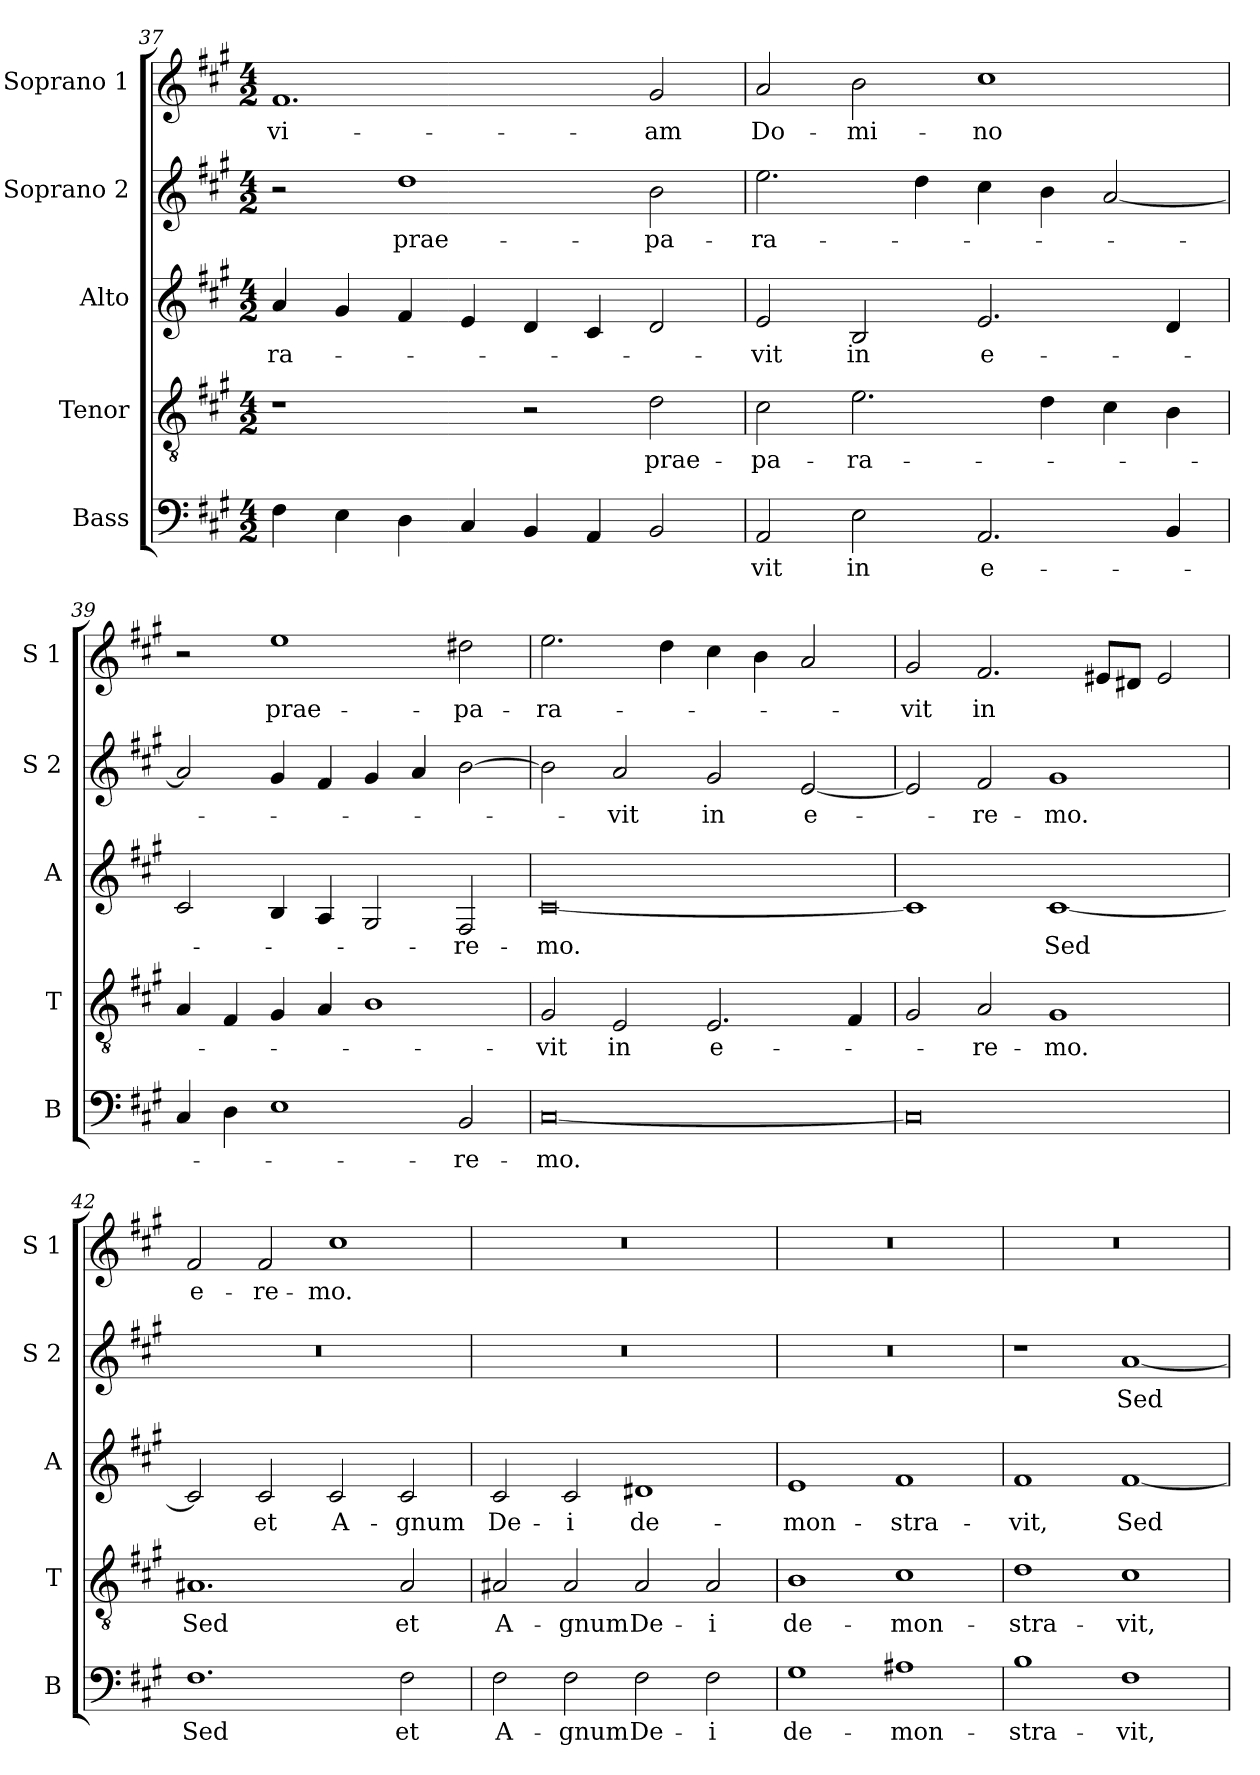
**kern	**text	**kern	**text	**kern	**text	**kern	**text	**kern	**text
*part5	*part5	*part4	*part4	*part3	*part3	*part2	*part2	*part1	*part1
*staff5	*staff5	*staff4	*staff4	*staff3	*staff3	*staff2	*staff2	*staff1	*staff1
*I"Bass	*	*I"Tenor	*	*I"Alto	*	*I"Soprano 2	*	*I"Soprano 1	*
*I'B	*	*I'T	*	*I'A	*	*I'S 2	*	*I'S 1	*
!!LO:PB:g=z
*clefF4	*	*clefGv2	*	*clefG2	*	*clefG2	*	*clefG2	*
*k[f#c#g#]	*	*k[f#c#g#]	*	*k[f#c#g#]	*	*k[f#c#g#]	*	*k[f#c#g#]	*
*A:	*	*A:	*	*A:	*	*A:	*	*A:	*
*M4/2	*	*M4/2	*	*M4/2	*	*M4/2	*	*M4/2	*
=37	=37	=37	=37	=37	=37	=37	=37	=37	=37
!	!	!	!	!	!LO:LY:b	!	!	!	!LO:LY:b
4F#\	.	1r	.	4a/	-ra-	2r	.	1.f#	vi-
4E\	.	.	.	4g#/	.	.	.	.	.
!	!	!	!	!	!	!	!LO:LY:b	!	!
4D\	.	.	.	4f#/	.	1dd	prae-	.	.
4C#/	.	.	.	4e/	.	.	.	.	.
4BB/	.	2r	.	4d/	.	.	.	.	.
4AA/	.	.	.	4c#/	.	.	.	.	.
!	!	!	!LO:LY:b	!	!	!	!LO:LY:b	!	!LO:LY:b
2BB/	.	2d\	prae-	2d/	.	2b\	-pa-	2g#/	-am
=38	=38	=38	=38	=38	=38	=38	=38	=38	=38
!	!LO:LY:b	!	!LO:LY:b	!	!LO:LY:b	!	!LO:LY:b	!	!LO:LY:b
2AA/	-vit	2c#\	-pa-	2e/	-vit	2.ee\	-ra-	2a/	Do-
!	!LO:LY:b	!	!LO:LY:b	!	!LO:LY:b	!	!	!	!LO:LY:b
2E\	in	2.e\	-ra-	2B/	in	.	.	2b\	-mi-
.	.	.	.	.	.	4dd\	.	.	.
!	!LO:LY:b	!	!	!	!LO:LY:b	!	!	!	!LO:LY:b
2.AA/	e-	.	.	2.e/	e-	4cc#\	.	1cc#	-no
.	.	4d\	.	.	.	4b\	.	.	.
.	.	4c#\	.	.	.	[2a/	.	.	.
4BB/	.	4B\	.	4d/	.	.	.	.	.
=39	=39	=39	=39	=39	=39	=39	=39	=39	=39
4C#/	.	4A/	.	2c#/	.	2a/]	.	2r	.
4D\	.	4F#/	.	.	.	.	.	.	.
!	!	!	!	!	!	!	!	!	!LO:LY:b
1E	.	4G#/	.	4B/	.	4g#/	.	1ee	prae-
.	.	4A/	.	4A/	.	4f#/	.	.	.
.	.	1B	.	2G#/	.	4g#/	.	.	.
.	.	.	.	.	.	4a/	.	.	.
!	!LO:LY:b	!	!	!	!LO:LY:b	!	!	!	!LO:LY:b
2BB/	-re-	.	.	2F#/	-re-	[2b\	.	2dd#X\	-pa-
!!LO:LB:g=z
=40	=40	=40	=40	=40	=40	=40	=40	=40	=40
!	!LO:LY:b	!	!LO:LY:b	!	!LO:LY:b	!	!	!	!LO:LY:b
[0C#	-mo.	2G#/	-vit	[0c#	-mo.	2b\]	.	2.ee\	-ra-
!	!	!	!LO:LY:b	!	!	!	!LO:LY:b	!	!
.	.	2E/	in	.	.	2a/	-vit	.	.
.	.	.	.	.	.	.	.	4dd\	.
!	!	!	!LO:LY:b	!	!	!	!LO:LY:b	!	!
.	.	2.E/	e-	.	.	2g#/	in	4cc#\	.
.	.	.	.	.	.	.	.	4b\	.
!	!	!	!	!	!	!	!LO:LY:b	!	!
.	.	.	.	.	.	[2e/	e-	2a/	.
.	.	4F#/	.	.	.	.	.	.	.
=41	=41	=41	=41	=41	=41	=41	=41	=41	=41
!	!	!	!	!	!	!	!	!	!LO:LY:b
0C#]	.	2G#/	.	1c#]	.	2e/]	.	2g#/	-vit
!	!	!	!LO:LY:b	!	!	!	!LO:LY:b	!	!LO:LY:b
.	.	2A/	-re-	.	.	2f#/	-re-	2.f#/	in
!	!	!	!LO:LY:b	!	!LO:LY:b	!	!LO:LY:b	!	!
.	.	1G#	-mo.	[1c#	Sed	1g#	-mo.	.	.
.	.	.	.	.	.	.	.	8e#X/L	.
.	.	.	.	.	.	.	.	8d#X/J	.
.	.	.	.	.	.	.	.	2e#/	.
=42	=42	=42	=42	=42	=42	=42	=42	=42	=42
!	!LO:LY:b	!	!LO:LY:b	!	!	!	!	!	!LO:LY:b
1.F#	Sed	1.A#X	Sed	2c#/]	.	0r	.	2f#/	e-
!	!	!	!	!	!LO:LY:b	!	!	!	!LO:LY:b
.	.	.	.	2c#/	et	.	.	2f#/	-re-
!	!	!	!	!	!LO:LY:b	!	!	!	!LO:LY:b
.	.	.	.	2c#/	A-	.	.	1cc#	-mo.
!	!LO:LY:b	!	!LO:LY:b	!	!LO:LY:b	!	!	!	!
2F#\	et	2A#/	et	2c#/	-gnum	.	.	.	.
!!LO:LB:g=z
=43	=43	=43	=43	=43	=43	=43	=43	=43	=43
!	!LO:LY:b	!	!LO:LY:b	!	!LO:LY:b	!	!	!	!
2F#\	A-	2A#X/	A-	2c#/	De-	0r	.	0r	.
!	!LO:LY:b	!	!LO:LY:b	!	!LO:LY:b	!	!	!	!
2F#\	-gnum	2A#/	-gnum	2c#/	-i	.	.	.	.
!	!LO:LY:b	!	!LO:LY:b	!	!LO:LY:b	!	!	!	!
2F#\	De-	2A#/	De-	1d#X	de-	.	.	.	.
!	!LO:LY:b	!	!LO:LY:b	!	!	!	!	!	!
2F#\	-i	2A#/	-i	.	.	.	.	.	.
=44	=44	=44	=44	=44	=44	=44	=44	=44	=44
!	!LO:LY:b	!	!LO:LY:b	!	!LO:LY:b	!	!	!	!
1G#	de-	1B	de-	1e	-mon-	0r	.	0r	.
!	!LO:LY:b	!	!LO:LY:b	!	!LO:LY:b	!	!	!	!
1A#X	-mon-	1c#	-mon-	1f#	-stra-	.	.	.	.
=45	=45	=45	=45	=45	=45	=45	=45	=45	=45
!	!LO:LY:b	!	!LO:LY:b	!	!LO:LY:b	!	!	!	!
1B	-stra-	1d	-stra-	1f#	-vit,	1r	.	0r	.
!	!LO:LY:b	!	!LO:LY:b	!	!LO:LY:b	!	!LO:LY:b	!	!
1F#	-vit,	1c#	-vit,	[1f#	Sed	[1a	Sed	.	.
=	=	=	=	=	=	=	=	=	=
*-	*-	*-	*-	*-	*-	*-	*-	*-	*-
